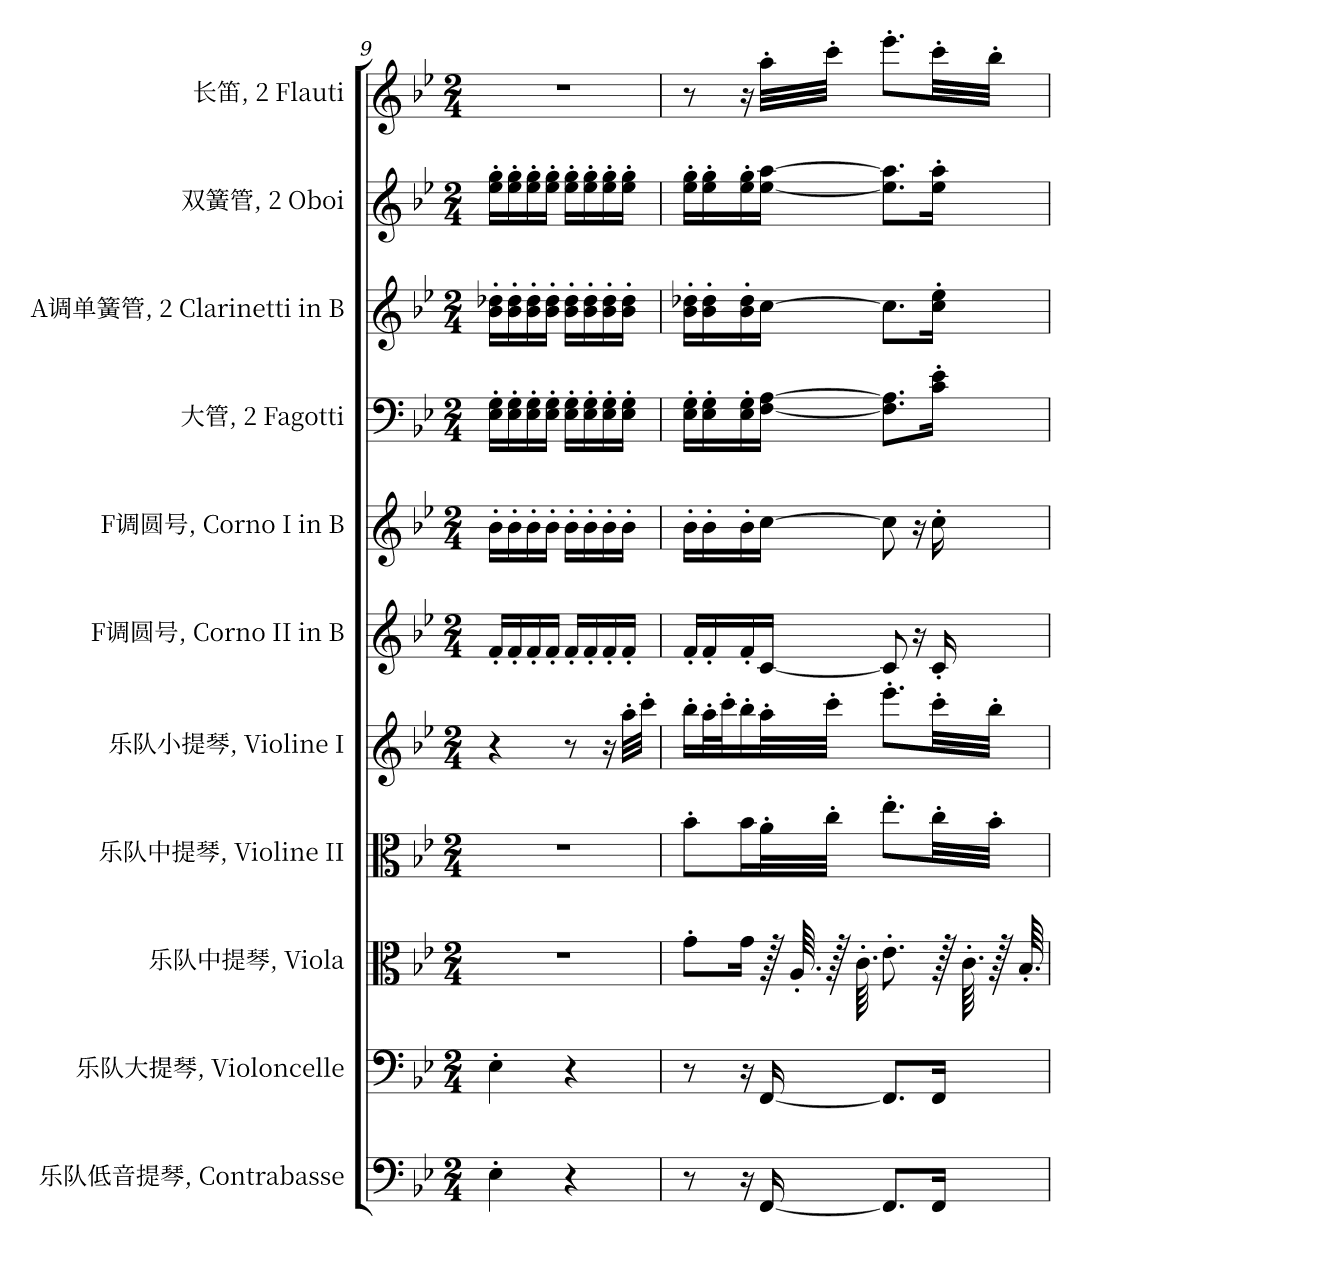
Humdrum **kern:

**kern	**kern	**kern	**kern	**kern	**kern	**kern	**kern	**kern	**kern	**kern
*part11	*part10	*part9	*part8	*part7	*part6	*part5	*part4	*part3	*part2	*part1
*staff11	*staff10	*staff9	*staff8	*staff7	*staff6	*staff5	*staff4	*staff3	*staff2	*staff1
*I"乐队低音提琴, Contrabasse	*I"乐队大提琴, Violoncelle	*I"乐队中提琴, Viola	*I"乐队中提琴, Violine II	*I"乐队小提琴, Violine I	*I"F调圆号, Corno II in B	*I"F调圆号, Corno I in B	*I"大管, 2 Fagotti	*I"A调单簧管, 2 Clarinetti in B	*I"双簧管, 2 Oboi	*I"长笛, 2 Flauti
*I'Cbs.	*	*	*	*	*	*	*	*I'A Cl.	*I'Ob.	*I'Fl.
*clefF4	*clefF4	*clefC3	*clefC3	*clefG2	*clefG2	*clefG2	*clefF4	*clefG2	*clefG2	*clefG2
*ITrd7c12	*	*	*	*	*ITrd4c7	*ITrd4c7	*	*ITrd2c3	*	*
*k[b-e-]	*k[b-e-]	*k[b-e-]	*k[b-e-]	*k[b-e-]	*k[b-e-a-]	*k[b-e-a-]	*k[b-e-]	*k[f#]	*k[b-e-]	*k[b-e-]
*M2/4	*M2/4	*M2/4	*M2/4	*M2/4	*M2/4	*M2/4	*M2/4	*M2/4	*M2/4	*M2/4
=9	=9	=9	=9	=9	=9	=9	=9	=9	=9	=9
4EE-'\	4E-'\	2r	2r	4r	16B-'/LL	16e-'\LL	16E-\' 16G\'LL	16g\' 16b-X\'LL	16ee-\' 16gg\'LL	2r
.	.	.	.	.	16B-'/	16e-'\	16E-\' 16G\'	16g\' 16b-\'	16ee-\' 16gg\'	.
.	.	.	.	.	16B-'/	16e-'\	16E-\' 16G\'	16g\' 16b-\'	16ee-\' 16gg\'	.
.	.	.	.	.	16B-'/JJ	16e-'\JJ	16E-\' 16G\'JJ	16g\' 16b-\'JJ	16ee-\' 16gg\'JJ	.
4r	4r	.	.	8r	16B-'/LL	16e-'\LL	16E-\' 16G\'LL	16g\' 16b-\'LL	16ee-\' 16gg\'LL	.
.	.	.	.	.	16B-'/	16e-'\	16E-\' 16G\'	16g\' 16b-\'	16ee-\' 16gg\'	.
.	.	.	.	16r	16B-'/	16e-'\	16E-\' 16G\'	16g\' 16b-\'	16ee-\' 16gg\'	.
.	.	.	.	32aa'\LLL	16B-'/JJ	16e-'\JJ	16E-\' 16G\'JJ	16g\' 16b-\'JJ	16ee-\' 16gg\'JJ	.
.	.	.	.	32ccc'\JJJ	.	.	.	.	.	.
!!LO:PB:g=z
=10	=10	=10	=10	=10	=10	=10	=10	=10	=10	=10
8r	8r	8g'\L	8b-'\L	16bb-'\LL	16B-'/LL	16e-'\LL	16E-\' 16G\'LL	16g\' 16b-X\'LL	16ee-\' 16gg\'LL	8r
.	.	.	.	32aa'\L	16B-'/	16e-'\	16E-\' 16G\'	16g\' 16b-\'	16ee-\' 16gg\'	.
.	.	.	.	32ccc'\J	.	.	.	.	.	.
16r	16r	16g\Jk	16b-\L	16bb-'\	16B-'/	16e-'\	16E-\' 16G\'	16g\' 16b-\'	16ee-\' 16gg\'	16r
[16FFF/	[16FF/	128r	32a'\L	32aa'\L	[16F/JJ	[16f\JJ	[16F\ [16A\JJ	[16a\JJ	[16ee-\ [16aa\JJ	32aa'\LLL
.	.	64.A'/	.	.	.	.	.	.	.	.
.	.	128r	32cc'\JJJ	32ccc'\JJJ	.	.	.	.	.	32ccc'\JJJ
.	.	64.c'\	.	.	.	.	.	.	.	.
8.FFF/L]	8.FF/L]	8.e-'\	8.ee-'\L	8.eee-'\L	8F/]	8f\]	8.F\] 8.A\]L	8.a\L]	8.ee-\] 8.aa\]L	8.eee-'\L
.	.	.	.	.	16r	16r	.	.	.	.
16FFF/Jk	16FF/Jk	128r	32cc'\LL	32ccc'\LL	16F'/	16f'\	16c\' 16e-\'Jk	16a\' 16cc\'Jk	16ee-\' 16aa\'Jk	32ccc'\LL
.	.	64.c'\	.	.	.	.	.	.	.	.
.	.	128r	32b-'\JJJ	32bb-'\JJJ	.	.	.	.	.	32bb-'\JJJ
.	.	64.B-'/	.	.	.	.	.	.	.	.
=	=	=	=	=	=	=	=	=	=	=
*-	*-	*-	*-	*-	*-	*-	*-	*-	*-	*-
